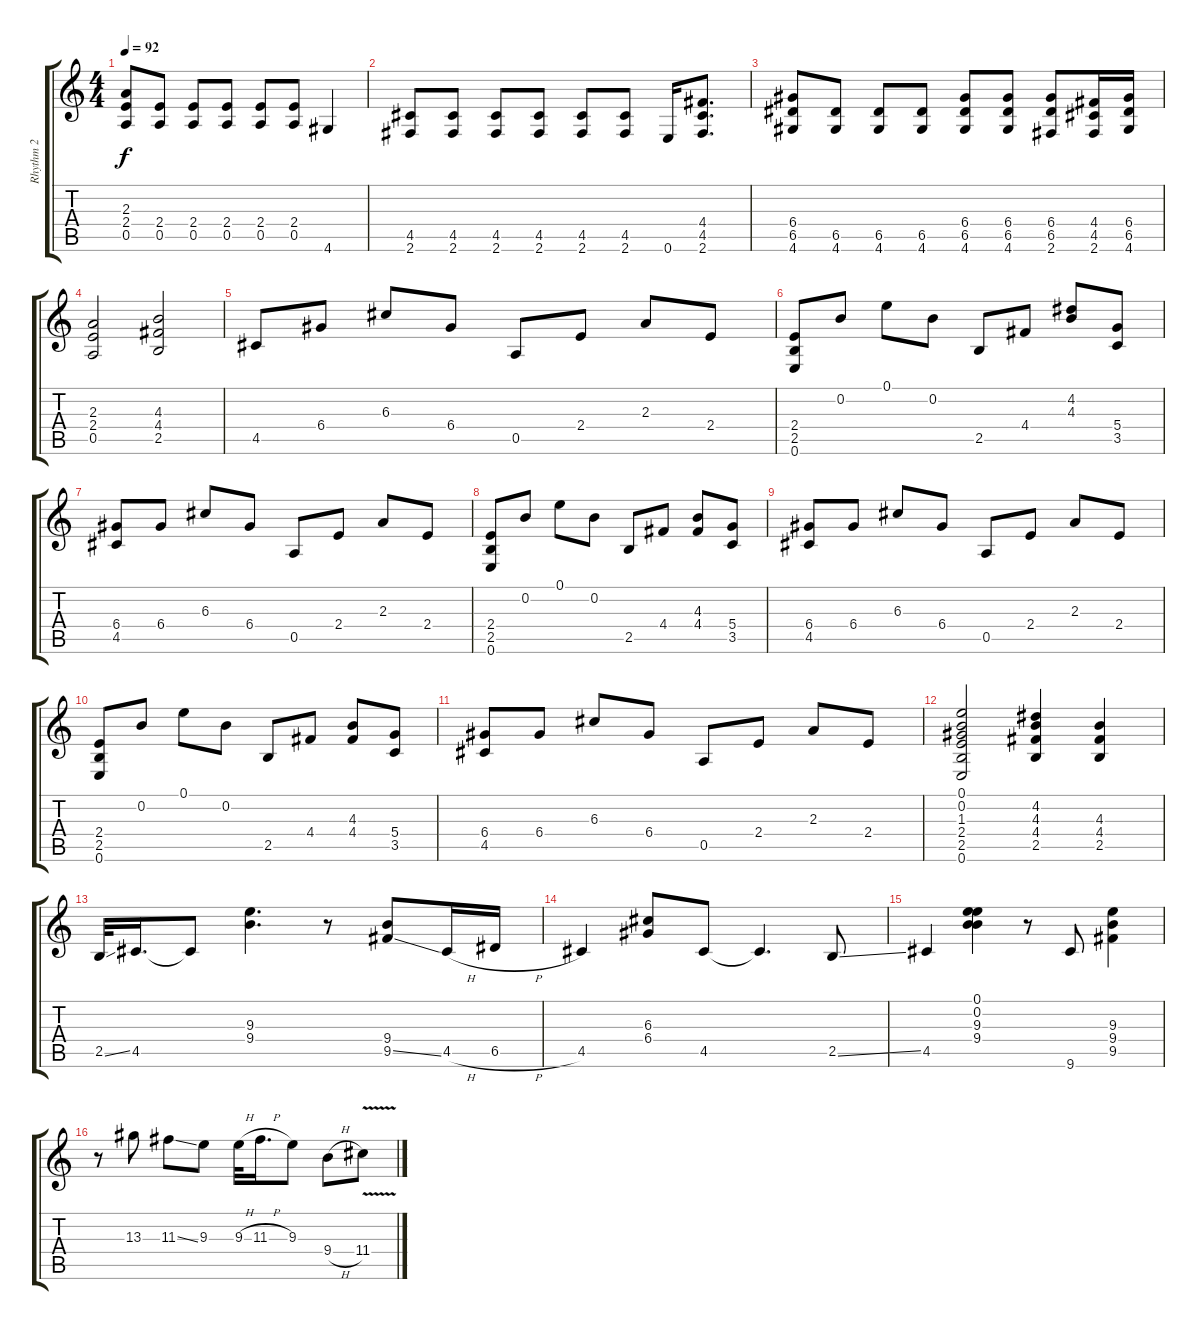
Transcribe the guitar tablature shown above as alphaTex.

\track ("Rhythm 2" "Rhythm 2") {instrument distortionguitar}
\staff {score tabs}
\tuning (E4 B3 G3 D3 A2 E2) {hide}
\ts (4 4)
\tempo 92
\clef g2
\ks c
(2.3 2.4 0.5).8{dy f} (2.4 0.5).8 (2.4 0.5).8 (2.4 0.5).8 (2.4 0.5).8 (2.4 0.5).8 4.6.4 |
(4.5 2.6).8 (4.5 2.6).8 (4.5 2.6).8 (4.5 2.6).8 (4.5 2.6).8 (4.5 2.6).8 0.6.16 (4.4 4.5 2.6).8{d} |
(6.4 6.5 4.6).8 (6.5 4.6).8 (6.5 4.6).8 (6.5 4.6).8 (6.4 6.5 4.6).8 (6.4 6.5 4.6).8 (6.4 6.5 2.6).8 (4.4 4.5 2.6).16 (6.4 6.5 4.6).16 |
(2.3 2.4 0.5).2 (4.3 4.4 2.5).2 |
4.5.8 6.4.8 6.3.8 6.4.8 0.5.8 2.4.8 2.3.8 2.4.8 |
(2.4 2.5 0.6).8 0.2.8 0.1.8 0.2.8 2.5.8 4.4.8 (4.2 4.3).8 (5.4 3.5).8 |
(6.4 4.5).8 6.4.8 6.3.8 6.4.8 0.5.8 2.4.8 2.3.8 2.4.8 |
(2.4 2.5 0.6).8 0.2.8 0.1.8 0.2.8 2.5.8 4.4.8 (4.3 4.4).8 (5.4 3.5).8 |
(6.4 4.5).8 6.4.8 6.3.8 6.4.8 0.5.8 2.4.8 2.3.8 2.4.8 |
(2.4 2.5 0.6).8 0.2.8 0.1.8 0.2.8 2.5.8 4.4.8 (4.3 4.4).8 (5.4 3.5).8 |
(6.4 4.5).8 6.4.8 6.3.8 6.4.8 0.5.8 2.4.8 2.3.8 2.4.8 |
(0.1 0.2 1.3 2.4 2.5 0.6).2 (4.2 4.3 4.4 2.5).4 (4.3 4.4 2.5).4 |
2.5{ss}.32 4.5.16{d} 4.5{t}.8 (9.3 9.4).4{d} r.8 (9.4 9.5{ss}).8 4.5{h}.16 6.5{h}.16 |
4.5.4 (6.3 6.4).8 4.5.8 4.5{t}.4{d} 2.5{ss}.8 |
4.5.4 (0.1 0.2 9.3 9.4).4 r.8 9.6.8 (9.3 9.4 9.5).4 |
r.8 13.3.8 11.3{ss}.8 9.3.8 9.3{h}.32 11.3{h}.16{d} 9.3.8 9.4{h}.8 11.4{v}.8
